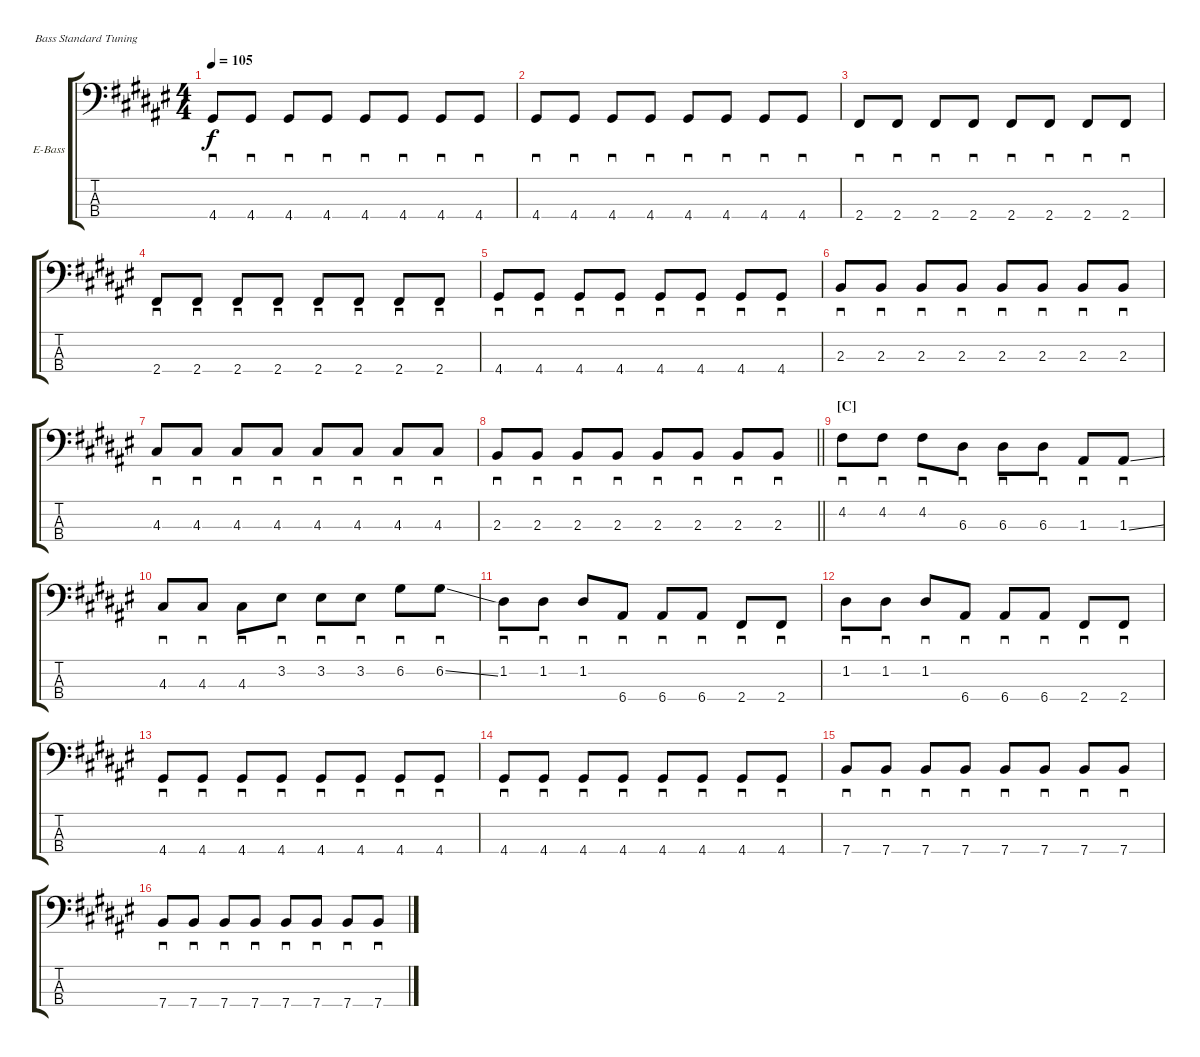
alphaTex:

\bracketExtendMode groupsimilarinstruments
\firstSystemTrackNameOrientation horizontal
\otherSystemsTrackNameOrientation horizontal
\track ("Nikolai Fraiture" "E-Bass") {instrument electricbassfinger}
\staff {score tabs}
\tuning (G2 D2 A1 E1)
\ts (4 4)
\tempo 105
\clef f4
\ks f#
4.4.8{sd dy f} 4.4.8{sd} 4.4.8{sd} 4.4.8{sd} 4.4.8{sd} 4.4.8{sd} 4.4.8{sd} 4.4.8{sd} |
4.4.8{sd} 4.4.8{sd} 4.4.8{sd} 4.4.8{sd} 4.4.8{sd} 4.4.8{sd} 4.4.8{sd} 4.4.8{sd} |
2.4.8{sd} 2.4.8{sd} 2.4.8{sd} 2.4.8{sd} 2.4.8{sd} 2.4.8{sd} 2.4.8{sd} 2.4.8{sd} |
2.4.8{sd} 2.4.8{sd} 2.4.8{sd} 2.4.8{sd} 2.4.8{sd} 2.4.8{sd} 2.4.8{sd} 2.4.8{sd} |
4.4.8{sd} 4.4.8{sd} 4.4.8{sd} 4.4.8{sd} 4.4.8{sd} 4.4.8{sd} 4.4.8{sd} 4.4.8{sd} |
2.3.8{sd} 2.3.8{sd} 2.3.8{sd} 2.3.8{sd} 2.3.8{sd} 2.3.8{sd} 2.3.8{sd} 2.3.8{sd} |
4.3.8{sd} 4.3.8{sd} 4.3.8{sd} 4.3.8{sd} 4.3.8{sd} 4.3.8{sd} 4.3.8{sd} 4.3.8{sd} |
\barLineRight lightlight
2.3.8{sd} 2.3.8{sd} 2.3.8{sd} 2.3.8{sd} 2.3.8{sd} 2.3.8{sd} 2.3.8{sd} 2.3.8{sd} |
\section ("C" "")
4.2.8{sd} 4.2.8{sd} 4.2.8{sd} 6.3.8{sd} 6.3.8{sd} 6.3.8{sd} 1.3.8{sd} 1.3{ss}.8{sd} |
4.3.8{sd} 4.3.8{sd} 4.3.8{sd} 3.2.8{sd} 3.2.8{sd} 3.2.8{sd} 6.2.8{sd} 6.2{ss}.8{sd} |
1.2.8{sd} 1.2.8{sd} 1.2.8{sd} 6.4.8{sd} 6.4.8{sd} 6.4.8{sd} 2.4.8{sd} 2.4.8{sd} |
1.2.8{sd} 1.2.8{sd} 1.2.8{sd} 6.4.8{sd} 6.4.8{sd} 6.4.8{sd} 2.4.8{sd} 2.4.8{sd} |
4.4.8{sd} 4.4.8{sd} 4.4.8{sd} 4.4.8{sd} 4.4.8{sd} 4.4.8{sd} 4.4.8{sd} 4.4.8{sd} |
4.4.8{sd} 4.4.8{sd} 4.4.8{sd} 4.4.8{sd} 4.4.8{sd} 4.4.8{sd} 4.4.8{sd} 4.4.8{sd} |
7.4.8{sd} 7.4.8{sd} 7.4.8{sd} 7.4.8{sd} 7.4.8{sd} 7.4.8{sd} 7.4.8{sd} 7.4.8{sd} |
7.4.8{sd} 7.4.8{sd} 7.4.8{sd} 7.4.8{sd} 7.4.8{sd} 7.4.8{sd} 7.4.8{sd} 7.4.8{sd}
